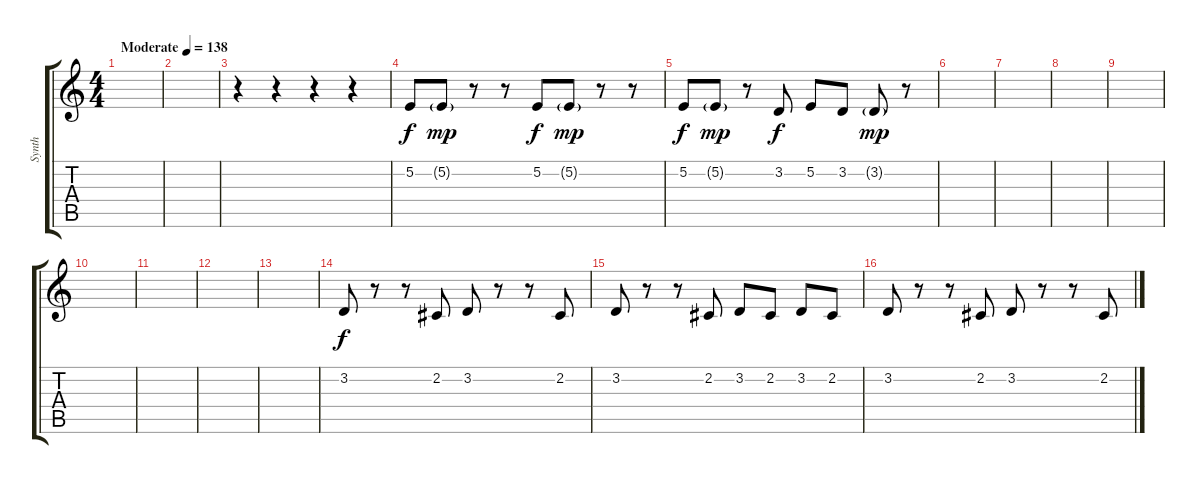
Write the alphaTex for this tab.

\track ("Synth" "Synth") {instrument lead2sawtooth}
\staff {score tabs}
\tuning (E4 B3 G3 D3 A2 E2) {hide}
\ts (4 4)
\tempo (138 "Moderate")
\clef g2
\ks c
|
|
r.4 r.4 r.4 r.4 |
5.2.8 5.2{g}.8{dy mp} r.8 r.8 5.2.8{dy f} 5.2{g}.8{dy mp} r.8 r.8 |
5.2.8{dy f} 5.2{g}.8{dy mp} r.8 3.2.8{dy f} 5.2.8 3.2.8 3.2{g}.8{dy mp} r.8 |
|
|
|
|
|
|
|
|
3.2.8{dy f} r.8 r.8 2.2.8 3.2.8 r.8 r.8 2.2.8 |
3.2.8 r.8 r.8 2.2.8 3.2.8 2.2.8 3.2.8 2.2.8 |
3.2.8 r.8 r.8 2.2.8 3.2.8 r.8 r.8 2.2.8
